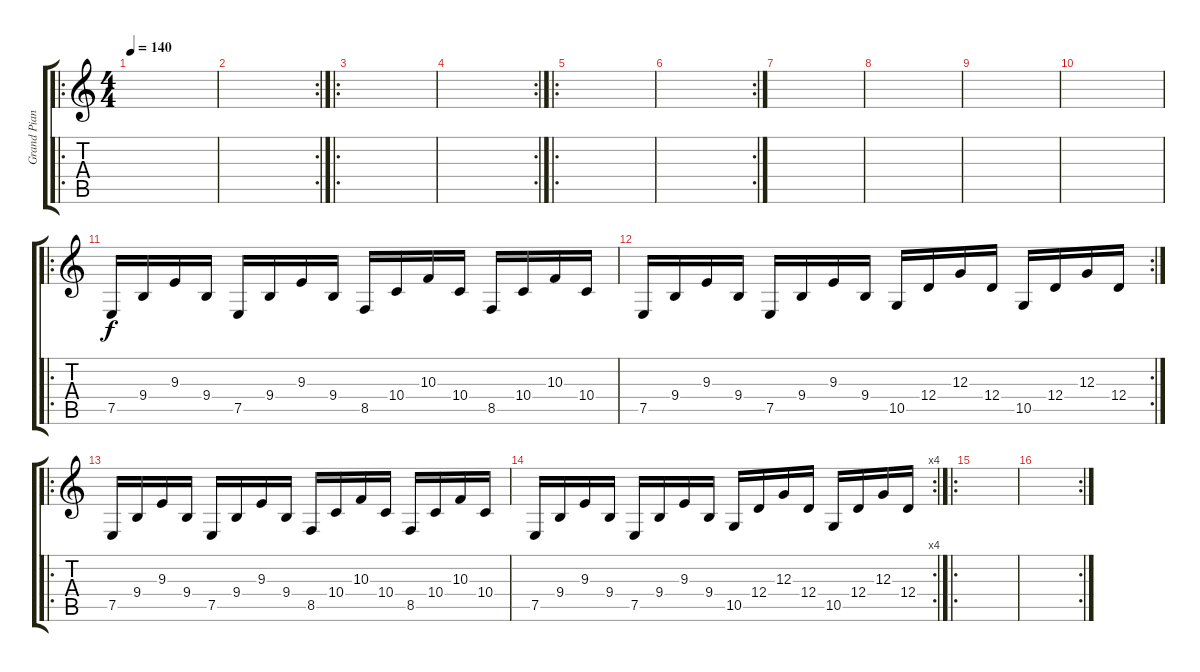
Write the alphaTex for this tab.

\track ("Grand Piano I" "Grand Pian") {instrument acousticgrandpiano}
\staff {score tabs}
\tuning (E4 B3 G3 D3 A2 E2) {hide}
\ro
\ts (4 4)
\tempo 140
\clef g2
\ks c
|
\rc 2
|
\ro
|
\rc 2
|
\ro
|
\rc 2
|
|
|
|
|
\ro
7.5.16 9.4.16 9.3.16 9.4.16 7.5.16 9.4.16 9.3.16 9.4.16 8.5.16 10.4.16 10.3.16 10.4.16 8.5.16 10.4.16 10.3.16 10.4.16 |
\rc 2
7.5.16 9.4.16 9.3.16 9.4.16 7.5.16 9.4.16 9.3.16 9.4.16 10.5.16 12.4.16 12.3.16 12.4.16 10.5.16 12.4.16 12.3.16 12.4.16 |
\ro
7.5.16 9.4.16 9.3.16 9.4.16 7.5.16 9.4.16 9.3.16 9.4.16 8.5.16 10.4.16 10.3.16 10.4.16 8.5.16 10.4.16 10.3.16 10.4.16 |
\rc 4
7.5.16 9.4.16 9.3.16 9.4.16 7.5.16 9.4.16 9.3.16 9.4.16 10.5.16 12.4.16 12.3.16 12.4.16 10.5.16 12.4.16 12.3.16 12.4.16 |
\ro
|
\rc 2
